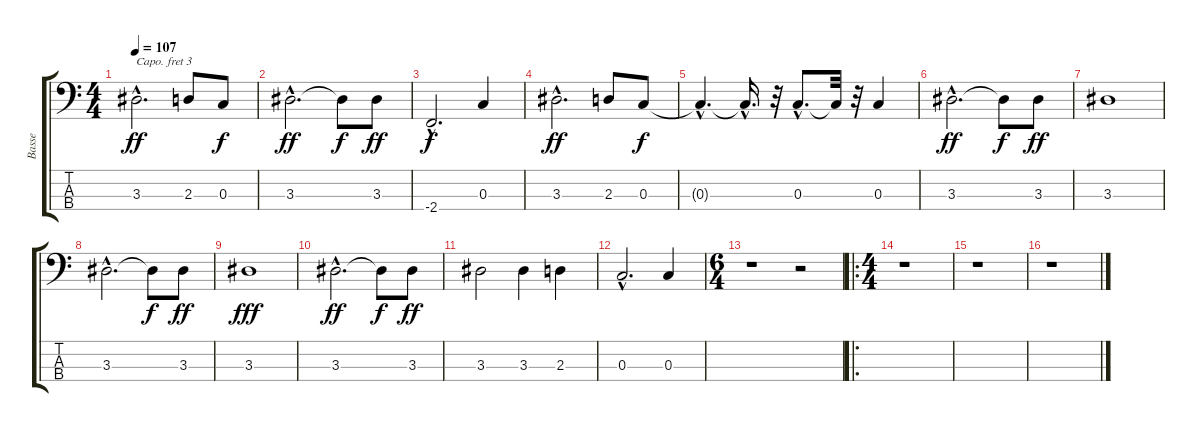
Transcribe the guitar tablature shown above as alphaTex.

\track ("Basse" "Basse") {instrument fretlessbass}
\staff {score tabs}
\capo 3
\tuning (G2 D2 A1 E1) {hide}
\ts (4 4)
\tempo 107
\clef f4
\ks c
3.3{hac}.2{d dy ff} 2.3.8 0.3.8{dy f} |
3.3{hac}.2{d dy ff} 3.3{t}.8{dy f} 3.3.8{dy ff} |
-2.4{hac}.2{d dy f} 0.3.4 |
3.3{hac}.2{d dy ff} 2.3.8 0.3.8{dy f} |
0.3{hac t}.4{d} 0.3{hac t}.16{d} r.32 0.3{hac}.8{d} 0.3{t}.32 r.32 0.3.4 |
3.3{hac}.2{d dy ff} 3.3{t}.8{dy f} 3.3.8{dy ff} |
3.3.1 |
3.3{hac}.2{d} 3.3{t}.8{dy f} 3.3.8{dy ff} |
3.3.1{dy fff} |
3.3{hac}.2{d dy ff} 3.3{t}.8{dy f} 3.3.8{dy ff} |
3.3.2 3.3.4 2.3.4 |
0.3{hac}.2{d} 0.3.4 |
\ts (6 4)
r.1 r.2 |
\ro
\ts (4 4)
r.1 |
r.1 |
r.1
